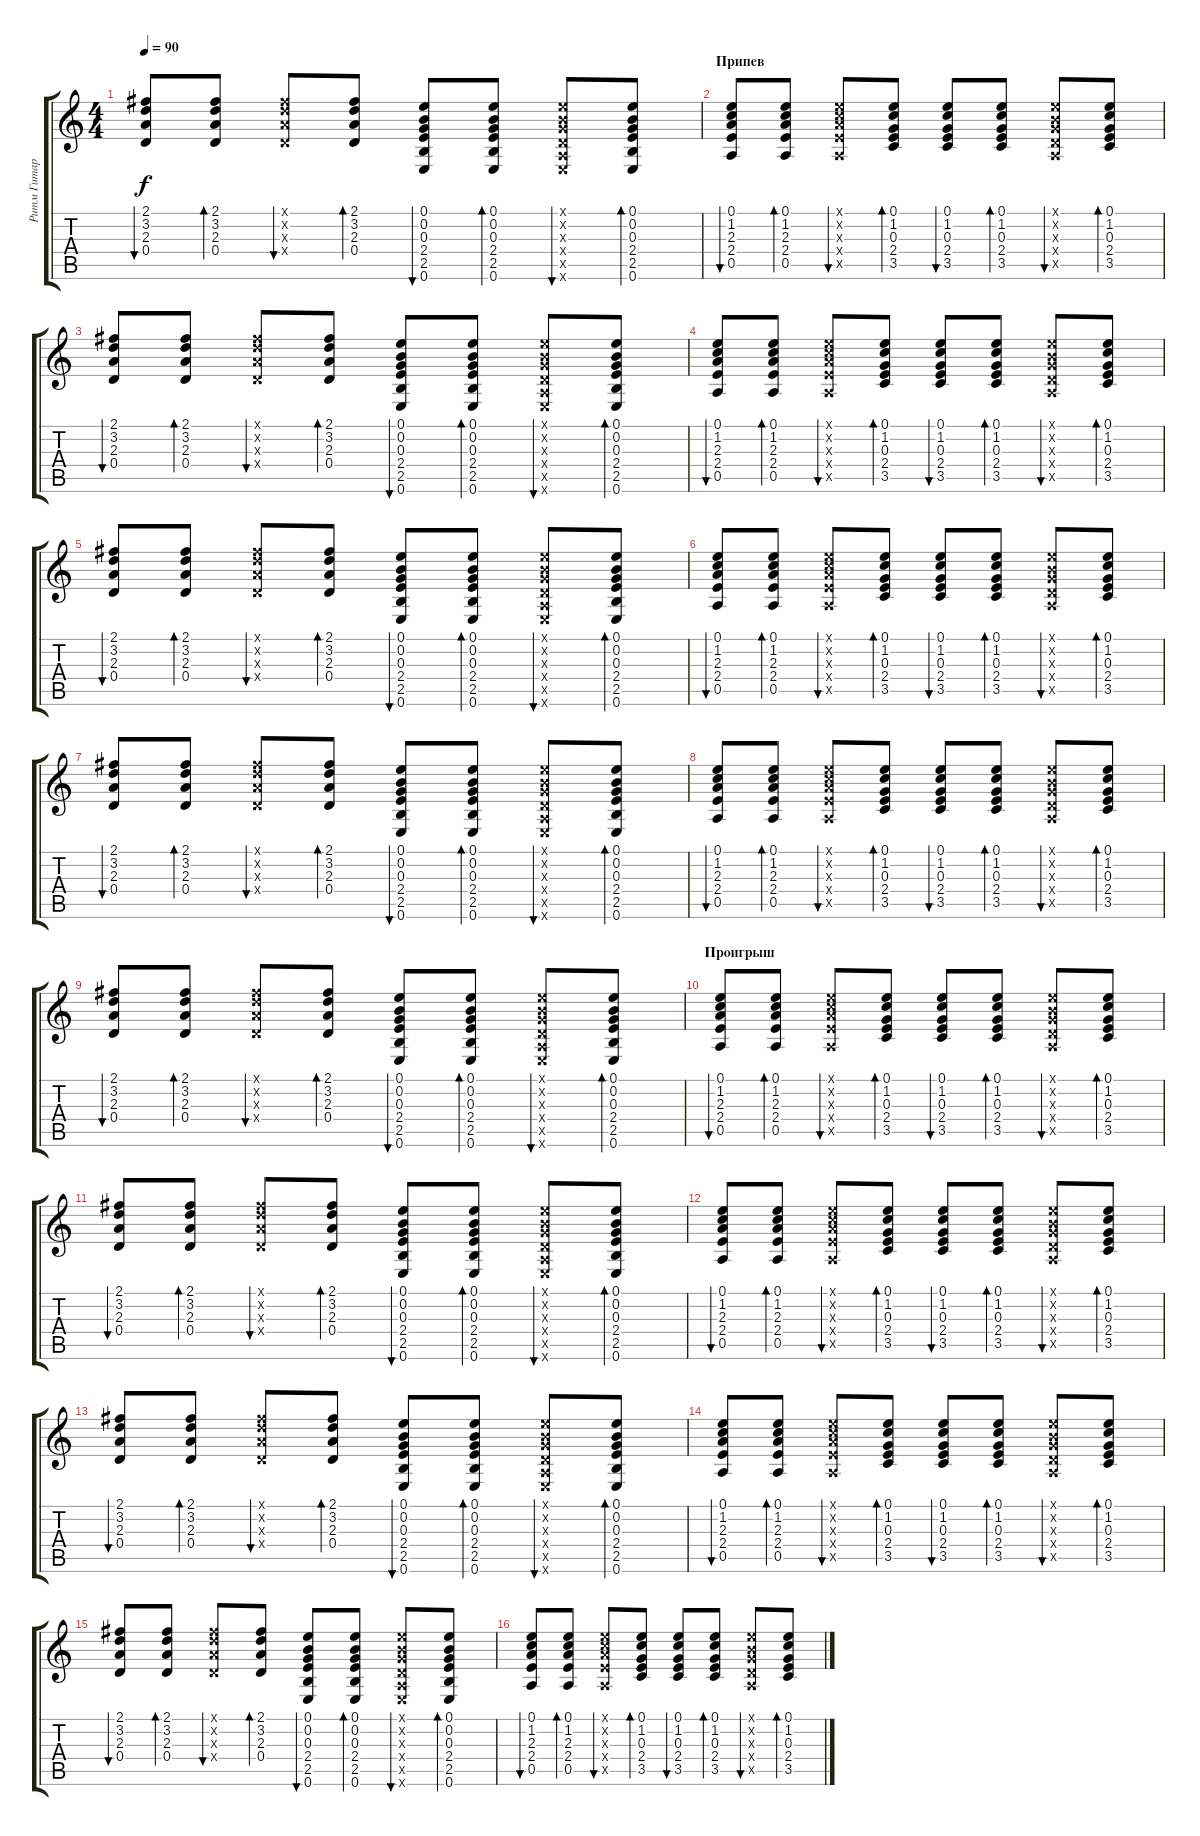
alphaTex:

\track ("Ритм Гитара" "Ритм Гитар") {instrument acousticguitarsteel}
\staff {score tabs}
\tuning (E4 B3 G3 D3 A2 E2) {hide}
\ts (4 4)
\tempo 90
\clef g2
\ks c
(2.1 3.2 2.3 0.4).8{bu 30 dy f} (2.1 3.2 2.3 0.4).8{bd 30} (2.1{x} 3.2{x} 2.3{x} 0.4{x}).8{bu 30} (2.1 3.2 2.3 0.4).8{bd 30} (0.1 0.2 0.3 2.4 2.5 0.6).8{bu 30} (0.1 0.2 0.3 2.4 2.5 0.6).8{bd 30} (0.1{x} 0.2{x} 0.3{x} 0.4{x} 0.5{x} 0.6{x}).8{bu 30} (0.1 0.2 0.3 2.4 2.5 0.6).8{bd 30} |
\section ("" "Припев")
(0.1 1.2 2.3 2.4 0.5).8{bu 30} (0.1 1.2 2.3 2.4 0.5).8{bd 30} (0.1{x} 1.2{x} 2.3{x} 2.4{x} 0.5{x}).8{bu 30} (0.1 1.2 0.3 2.4 3.5).8{bd 30} (0.1 1.2 0.3 2.4 3.5).8{bu 30} (0.1 1.2 0.3 2.4 3.5).8{bd 30} (0.1{x} 0.2{x} 0.3{x} 0.4{x} 0.5{x}).8{bu 30} (0.1 1.2 0.3 2.4 3.5).8{bd 30} |
(2.1 3.2 2.3 0.4).8{bu 30} (2.1 3.2 2.3 0.4).8{bd 30} (2.1{x} 3.2{x} 2.3{x} 0.4{x}).8{bu 30} (2.1 3.2 2.3 0.4).8{bd 30} (0.1 0.2 0.3 2.4 2.5 0.6).8{bu 30} (0.1 0.2 0.3 2.4 2.5 0.6).8{bd 30} (0.1{x} 0.2{x} 0.3{x} 0.4{x} 0.5{x} 0.6{x}).8{bu 30} (0.1 0.2 0.3 2.4 2.5 0.6).8{bd 30} |
(0.1 1.2 2.3 2.4 0.5).8{bu 30} (0.1 1.2 2.3 2.4 0.5).8{bd 30} (0.1{x} 1.2{x} 2.3{x} 2.4{x} 0.5{x}).8{bu 30} (0.1 1.2 0.3 2.4 3.5).8{bd 30} (0.1 1.2 0.3 2.4 3.5).8{bu 30} (0.1 1.2 0.3 2.4 3.5).8{bd 30} (0.1{x} 0.2{x} 0.3{x} 0.4{x} 0.5{x}).8{bu 30} (0.1 1.2 0.3 2.4 3.5).8{bd 30} |
(2.1 3.2 2.3 0.4).8{bu 30} (2.1 3.2 2.3 0.4).8{bd 30} (2.1{x} 3.2{x} 2.3{x} 0.4{x}).8{bu 30} (2.1 3.2 2.3 0.4).8{bd 30} (0.1 0.2 0.3 2.4 2.5 0.6).8{bu 30} (0.1 0.2 0.3 2.4 2.5 0.6).8{bd 30} (0.1{x} 0.2{x} 0.3{x} 0.4{x} 0.5{x} 0.6{x}).8{bu 30} (0.1 0.2 0.3 2.4 2.5 0.6).8{bd 30} |
(0.1 1.2 2.3 2.4 0.5).8{bu 30} (0.1 1.2 2.3 2.4 0.5).8{bd 30} (0.1{x} 1.2{x} 2.3{x} 2.4{x} 0.5{x}).8{bu 30} (0.1 1.2 0.3 2.4 3.5).8{bd 30} (0.1 1.2 0.3 2.4 3.5).8{bu 30} (0.1 1.2 0.3 2.4 3.5).8{bd 30} (0.1{x} 0.2{x} 0.3{x} 0.4{x} 0.5{x}).8{bu 30} (0.1 1.2 0.3 2.4 3.5).8{bd 30} |
(2.1 3.2 2.3 0.4).8{bu 30} (2.1 3.2 2.3 0.4).8{bd 30} (2.1{x} 3.2{x} 2.3{x} 0.4{x}).8{bu 30} (2.1 3.2 2.3 0.4).8{bd 30} (0.1 0.2 0.3 2.4 2.5 0.6).8{bu 30} (0.1 0.2 0.3 2.4 2.5 0.6).8{bd 30} (0.1{x} 0.2{x} 0.3{x} 0.4{x} 0.5{x} 0.6{x}).8{bu 30} (0.1 0.2 0.3 2.4 2.5 0.6).8{bd 30} |
(0.1 1.2 2.3 2.4 0.5).8{bu 30} (0.1 1.2 2.3 2.4 0.5).8{bd 30} (0.1{x} 1.2{x} 2.3{x} 2.4{x} 0.5{x}).8{bu 30} (0.1 1.2 0.3 2.4 3.5).8{bd 30} (0.1 1.2 0.3 2.4 3.5).8{bu 30} (0.1 1.2 0.3 2.4 3.5).8{bd 30} (0.1{x} 0.2{x} 0.3{x} 0.4{x} 0.5{x}).8{bu 30} (0.1 1.2 0.3 2.4 3.5).8{bd 30} |
(2.1 3.2 2.3 0.4).8{bu 30} (2.1 3.2 2.3 0.4).8{bd 30} (2.1{x} 3.2{x} 2.3{x} 0.4{x}).8{bu 30} (2.1 3.2 2.3 0.4).8{bd 30} (0.1 0.2 0.3 2.4 2.5 0.6).8{bu 30} (0.1 0.2 0.3 2.4 2.5 0.6).8{bd 30} (0.1{x} 0.2{x} 0.3{x} 0.4{x} 0.5{x} 0.6{x}).8{bu 30} (0.1 0.2 0.3 2.4 2.5 0.6).8{bd 30} |
\section ("" "Проигрыш")
(0.1 1.2 2.3 2.4 0.5).8{bu 30} (0.1 1.2 2.3 2.4 0.5).8{bd 30} (0.1{x} 1.2{x} 2.3{x} 2.4{x} 0.5{x}).8{bu 30} (0.1 1.2 0.3 2.4 3.5).8{bd 30} (0.1 1.2 0.3 2.4 3.5).8{bu 30} (0.1 1.2 0.3 2.4 3.5).8{bd 30} (0.1{x} 0.2{x} 0.3{x} 0.4{x} 0.5{x}).8{bu 30} (0.1 1.2 0.3 2.4 3.5).8{bd 30} |
(2.1 3.2 2.3 0.4).8{bu 30} (2.1 3.2 2.3 0.4).8{bd 30} (2.1{x} 3.2{x} 2.3{x} 0.4{x}).8{bu 30} (2.1 3.2 2.3 0.4).8{bd 30} (0.1 0.2 0.3 2.4 2.5 0.6).8{bu 30} (0.1 0.2 0.3 2.4 2.5 0.6).8{bd 30} (0.1{x} 0.2{x} 0.3{x} 0.4{x} 0.5{x} 0.6{x}).8{bu 30} (0.1 0.2 0.3 2.4 2.5 0.6).8{bd 30} |
(0.1 1.2 2.3 2.4 0.5).8{bu 30} (0.1 1.2 2.3 2.4 0.5).8{bd 30} (0.1{x} 1.2{x} 2.3{x} 2.4{x} 0.5{x}).8{bu 30} (0.1 1.2 0.3 2.4 3.5).8{bd 30} (0.1 1.2 0.3 2.4 3.5).8{bu 30} (0.1 1.2 0.3 2.4 3.5).8{bd 30} (0.1{x} 0.2{x} 0.3{x} 0.4{x} 0.5{x}).8{bu 30} (0.1 1.2 0.3 2.4 3.5).8{bd 30} |
(2.1 3.2 2.3 0.4).8{bu 30} (2.1 3.2 2.3 0.4).8{bd 30} (2.1{x} 3.2{x} 2.3{x} 0.4{x}).8{bu 30} (2.1 3.2 2.3 0.4).8{bd 30} (0.1 0.2 0.3 2.4 2.5 0.6).8{bu 30} (0.1 0.2 0.3 2.4 2.5 0.6).8{bd 30} (0.1{x} 0.2{x} 0.3{x} 0.4{x} 0.5{x} 0.6{x}).8{bu 30} (0.1 0.2 0.3 2.4 2.5 0.6).8{bd 30} |
(0.1 1.2 2.3 2.4 0.5).8{bu 30} (0.1 1.2 2.3 2.4 0.5).8{bd 30} (0.1{x} 1.2{x} 2.3{x} 2.4{x} 0.5{x}).8{bu 30} (0.1 1.2 0.3 2.4 3.5).8{bd 30} (0.1 1.2 0.3 2.4 3.5).8{bu 30} (0.1 1.2 0.3 2.4 3.5).8{bd 30} (0.1{x} 0.2{x} 0.3{x} 0.4{x} 0.5{x}).8{bu 30} (0.1 1.2 0.3 2.4 3.5).8{bd 30} |
(2.1 3.2 2.3 0.4).8{bu 30} (2.1 3.2 2.3 0.4).8{bd 30} (2.1{x} 3.2{x} 2.3{x} 0.4{x}).8{bu 30} (2.1 3.2 2.3 0.4).8{bd 30} (0.1 0.2 0.3 2.4 2.5 0.6).8{bu 30} (0.1 0.2 0.3 2.4 2.5 0.6).8{bd 30} (0.1{x} 0.2{x} 0.3{x} 0.4{x} 0.5{x} 0.6{x}).8{bu 30} (0.1 0.2 0.3 2.4 2.5 0.6).8{bd 30} |
(0.1 1.2 2.3 2.4 0.5).8{bu 30} (0.1 1.2 2.3 2.4 0.5).8{bd 30} (0.1{x} 1.2{x} 2.3{x} 2.4{x} 0.5{x}).8{bu 30} (0.1 1.2 0.3 2.4 3.5).8{bd 30} (0.1 1.2 0.3 2.4 3.5).8{bu 30} (0.1 1.2 0.3 2.4 3.5).8{bd 30} (0.1{x} 0.2{x} 0.3{x} 0.4{x} 0.5{x}).8{bu 30} (0.1 1.2 0.3 2.4 3.5).8{bd 30}
